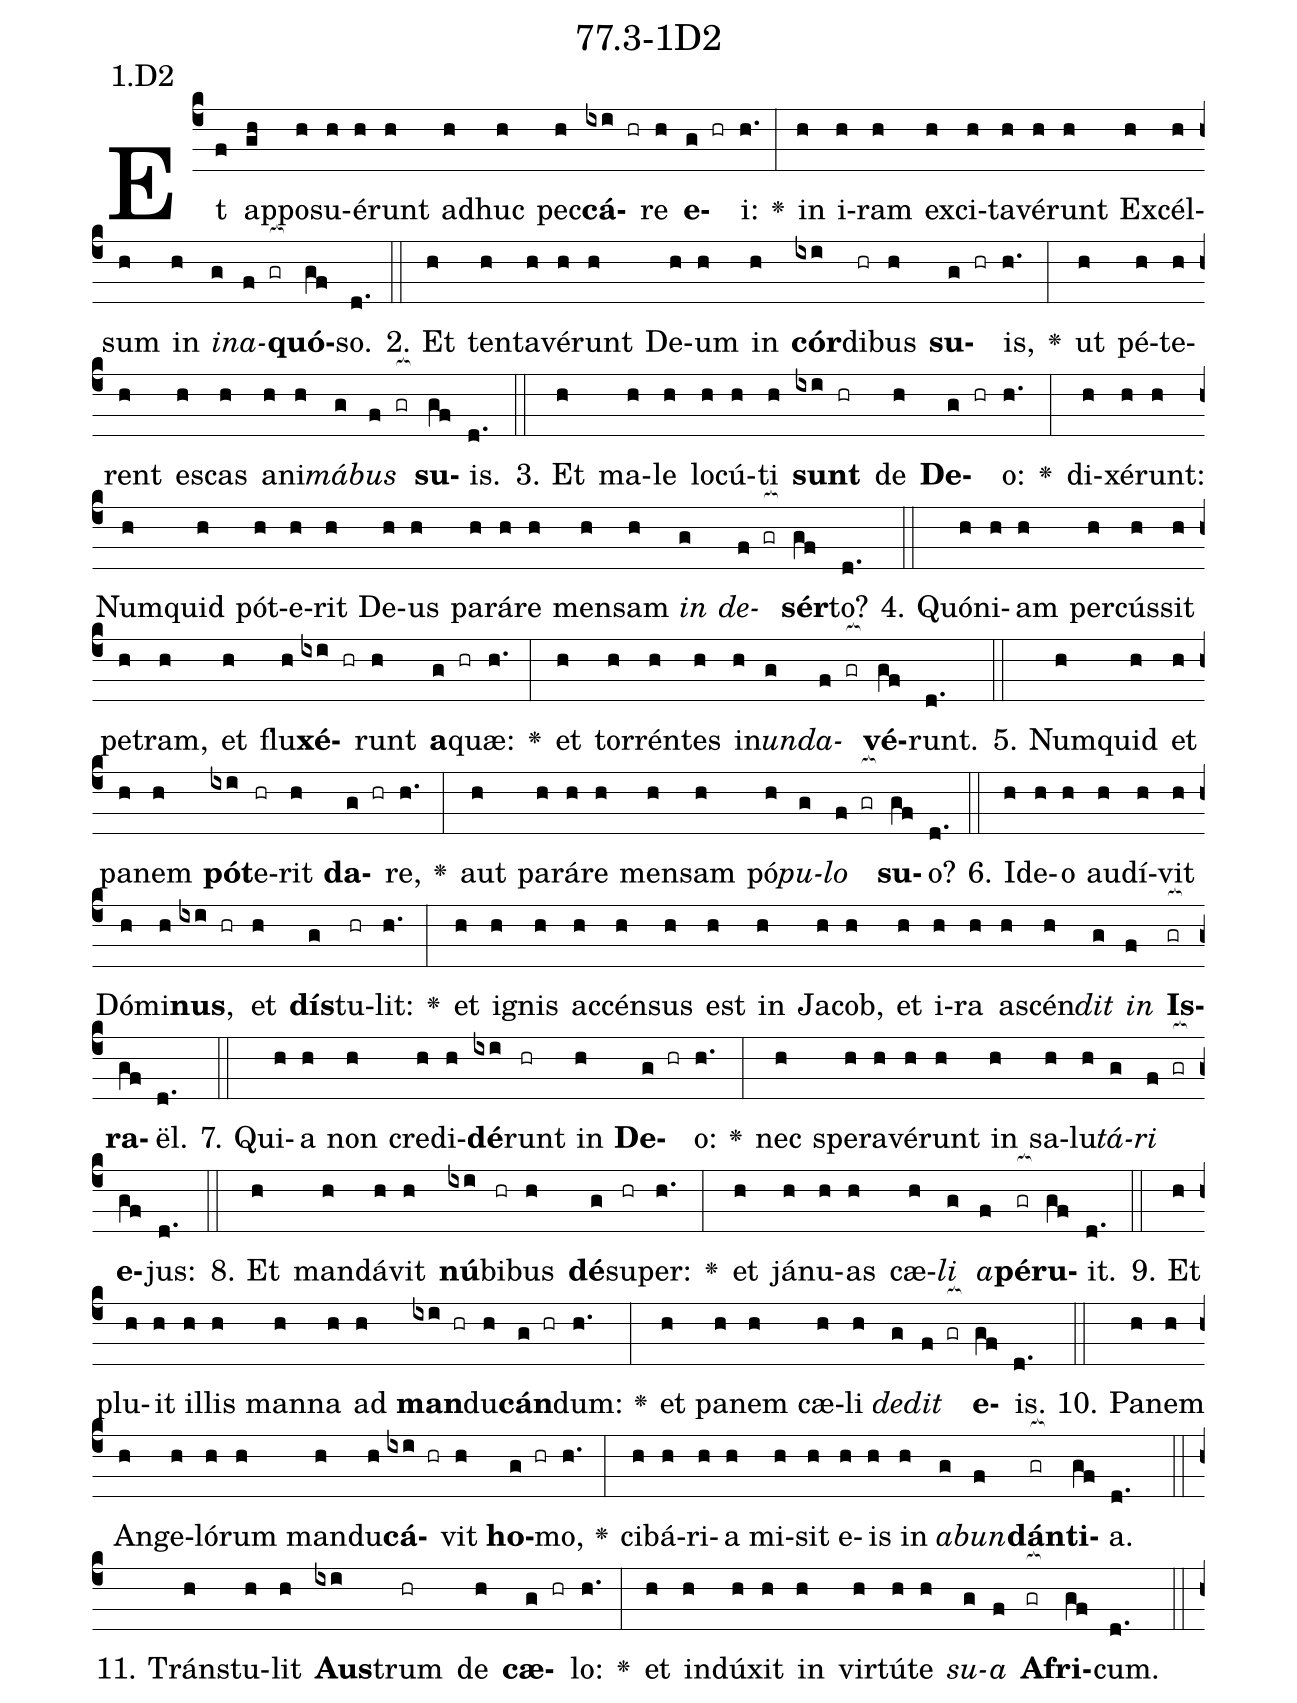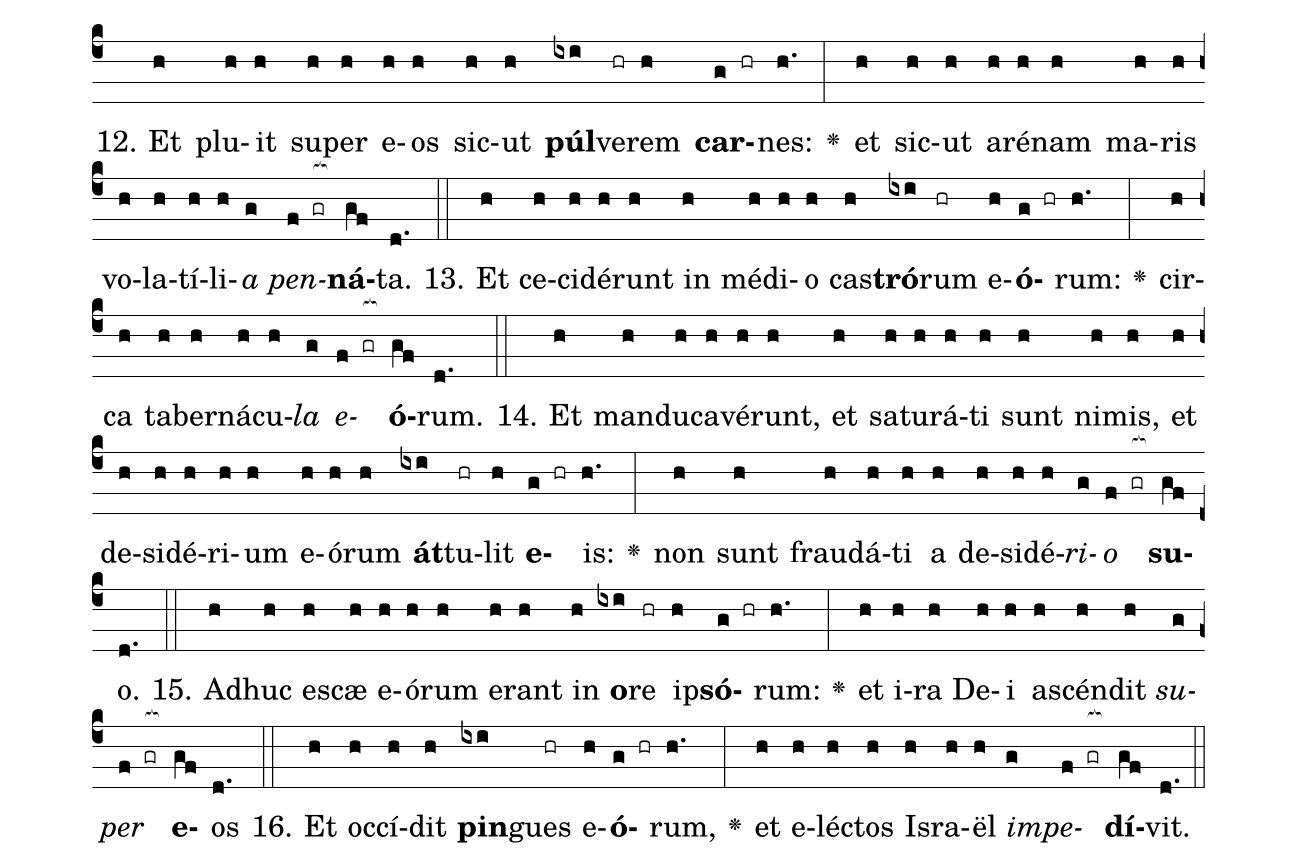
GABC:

name: 77.3-1D2;
annotation: 1.D2;
%%
(c4)Et(f) ap(gh)po(h)su(h)é(h)runt(h) ad(h)huc(h) pec(h)<b>cá</b>(ixi hr)re(h) <b>e</b>(g hr)i:(h.) <v>\greheightstar</v>(:) in(h) i(h)ram(h) ex(h)ci(h)ta(h)vé(h)runt(h) Ex(h)cél(h)sum(h) in(h) <i>in</i>(g)<i>a</i>(f gr[ocb:1{])<b>quó</b>(gf[ocb:0}])so.(d.) (::)
2. Et(h) ten(h)ta(h)vé(h)runt(h) De(h)um(h) in(h) <b>cór</b>(ixi)di(hr)bus(h) <b>su</b>(g hr)is,(h.) <v>\greheightstar</v>(:) ut(h) pé(h)te(h)rent(h) es(h)cas(h) a(h)ni(h)<i>má</i>(g)<i>bus</i>(f gr[ocb:1{]) <b>su</b>(gf[ocb:0}])is.(d.) (::)
3. Et(h) ma(h)le(h) lo(h)cú(h)ti(h) <b>sunt</b>(ixi hr) de(h) <b>De</b>(g hr)o:(h.) <v>\greheightstar</v>(:) di(h)xé(h)runt:(h) Num(h)quid(h) pót(h)e(h)rit(h) De(h)us(h) pa(h)rá(h)re(h) men(h)sam(h) <i>in</i>(g) <i>de</i>(f gr[ocb:1{])<b>sér</b>(gf[ocb:0}])to?(d.) (::)
4. Quón(h)i(h)am(h) per(h)cús(h)sit(h) pe(h)tram,(h) et(h) flu(h)<b>xé</b>(ixi hr)runt(h) <b>a</b>(g hr)quæ:(h.) <v>\greheightstar</v>(:) et(h) tor(h)rén(h)tes(h) in(h)<i>un</i>(g)<i>da</i>(f gr[ocb:1{])<b>vé</b>(gf[ocb:0}])runt.(d.) (::)
5. Num(h)quid(h) et(h) pa(h)nem(h) <b>pót</b>(ixi)e(hr)rit(h) <b>da</b>(g hr)re,(h.) <v>\greheightstar</v>(:) aut(h) pa(h)rá(h)re(h) men(h)sam(h) pó(h)<i>pu</i>(g)<i>lo</i>(f gr[ocb:1{]) <b>su</b>(gf[ocb:0}])o?(d.) (::)
6. Id(h)e(h)o(h) au(h)dí(h)vit(h) Dó(h)mi(h)<b>nus</b>,(ixi hr) et(h) <b>dís</b>(g)tu(hr)lit:(h.) <v>\greheightstar</v>(:) et(h) i(h)gnis(h) ac(h)cén(h)sus(h) est(h) in(h) Ja(h)cob,(h) et(h) i(h)ra(h) a(h)scén(h)<i>dit</i>(g) <i>in</i>(f) <b>Is</b>(gr[ocb:1{])<b>ra</b>(gf[ocb:0}])ël.(d.) (::)
7. Qui(h)a(h) non(h) cre(h)di(h)<b>dé</b>(ixi)runt(hr) in(h) <b>De</b>(g hr)o:(h.) <v>\greheightstar</v>(:) nec(h) spe(h)ra(h)vé(h)runt(h) in(h) sa(h)lu(h)<i>tá</i>(g)<i>ri</i>(f gr[ocb:1{]) <b>e</b>(gf[ocb:0}])jus:(d.) (::)
8. Et(h) man(h)dá(h)vit(h) <b>nú</b>(ixi)bi(hr)bus(h) <b>dé</b>(g)su(hr)per:(h.) <v>\greheightstar</v>(:) et(h) já(h)nu(h)as(h) cæ(h)<i>li</i>(g) <i>a</i>(f)<b>pé</b>(gr[ocb:1{])<b>ru</b>(gf[ocb:0}])it.(d.) (::)
9. Et(h) plu(h)it(h) il(h)lis(h) man(h)na(h) ad(h) <b>man</b>(ixi hr)du(h)<b>cán</b>(g hr)dum:(h.) <v>\greheightstar</v>(:) et(h) pa(h)nem(h) cæ(h)li(h) <i>de</i>(g)<i>dit</i>(f gr[ocb:1{]) <b>e</b>(gf[ocb:0}])is.(d.) (::)
10. Pa(h)nem(h) An(h)ge(h)ló(h)rum(h) man(h)du(h)<b>cá</b>(ixi hr)vit(h) <b>ho</b>(g hr)mo,(h.) <v>\greheightstar</v>(:) ci(h)bá(h)ri(h)a(h) mi(h)sit(h) e(h)is(h) in(h) <i>ab</i>(g)<i>un</i>(f)<b>dán</b>(gr[ocb:1{])<b>ti</b>(gf[ocb:0}])a.(d.) (::)
11. Tráns(h)tu(h)lit(h) <b>Aus</b>(ixi)trum(hr) de(h) <b>cæ</b>(g hr)lo:(h.) <v>\greheightstar</v>(:) et(h) in(h)dú(h)xit(h) in(h) vir(h)tú(h)te(h) <i>su</i>(g)<i>a</i>(f) <b>A</b>(gr[ocb:1{])<b>fri</b>(gf[ocb:0}])cum.(d.) (::)
12. Et(h) plu(h)it(h) su(h)per(h) e(h)os(h) sic(h)ut(h) <b>púl</b>(ixi)ve(hr)rem(h) <b>car</b>(g hr)nes:(h.) <v>\greheightstar</v>(:) et(h) sic(h)ut(h) a(h)ré(h)nam(h) ma(h)ris(h) vo(h)la(h)tí(h)li(h)<i>a</i>(g) <i>pen</i>(f gr[ocb:1{])<b>ná</b>(gf[ocb:0}])ta.(d.) (::)
13. Et(h) ce(h)ci(h)dé(h)runt(h) in(h) mé(h)di(h)o(h) cas(h)<b>tró</b>(ixi)rum(hr) e(h)<b>ó</b>(g hr)rum:(h.) <v>\greheightstar</v>(:) cir(h)ca(h) ta(h)ber(h)ná(h)cu(h)<i>la</i>(g) <i>e</i>(f gr[ocb:1{])<b>ó</b>(gf[ocb:0}])rum.(d.) (::)
14. Et(h) man(h)du(h)ca(h)vé(h)runt,(h) et(h) sa(h)tu(h)rá(h)ti(h) sunt(h) ni(h)mis,(h) et(h) de(h)si(h)dé(h)ri(h)um(h) e(h)ó(h)rum(h) <b>át</b>(ixi)tu(hr)lit(h) <b>e</b>(g hr)is:(h.) <v>\greheightstar</v>(:) non(h) sunt(h) frau(h)dá(h)ti(h) a(h) de(h)si(h)dé(h)<i>ri</i>(g)<i>o</i>(f gr[ocb:1{]) <b>su</b>(gf[ocb:0}])o.(d.) (::)
15. Ad(h)huc(h) e(h)scæ(h) e(h)ó(h)rum(h) e(h)rant(h) in(h) <b>o</b>(ixi)re(hr) ip(h)<b>só</b>(g hr)rum:(h.) <v>\greheightstar</v>(:) et(h) i(h)ra(h) De(h)i(h) a(h)scén(h)dit(h) <i>su</i>(g)<i>per</i>(f gr[ocb:1{]) <b>e</b>(gf[ocb:0}])os(d.) (::)
16. Et(h) oc(h)cí(h)dit(h) <b>pin</b>(ixi)gues(hr) e(h)<b>ó</b>(g hr)rum,(h.) <v>\greheightstar</v>(:) et(h) e(h)léc(h)tos(h) Is(h)ra(h)ël(h) <i>im</i>(g)<i>pe</i>(f gr[ocb:1{])<b>dí</b>(gf[ocb:0}])vit.(d.) (::)
